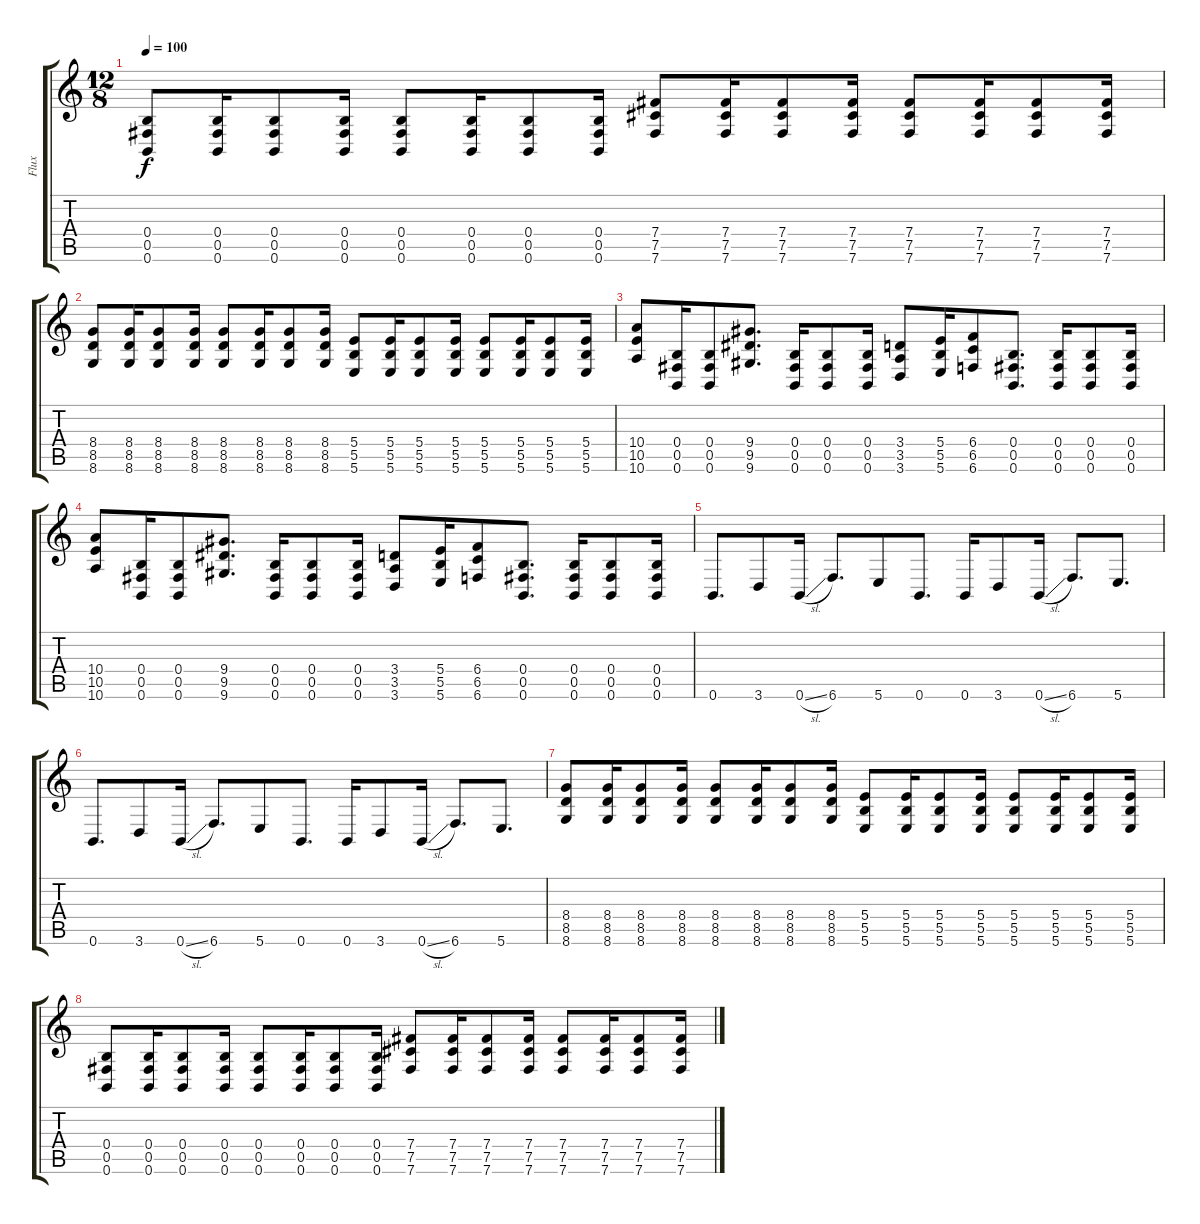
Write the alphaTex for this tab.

\track ("Flux" "Flux") {instrument distortionguitar}
\staff {score tabs}
\tuning (Db4 Ab3 E3 B2 Gb2 B1) {hide}
\ts (12 8)
\tempo 100
\clef g2
\ks c
(0.4 0.5 0.6).8{dy f} (0.4 0.5 0.6).16 (0.4 0.5 0.6).8 (0.4 0.5 0.6).16 (0.4 0.5 0.6).8 (0.4 0.5 0.6).16 (0.4 0.5 0.6).8 (0.4 0.5 0.6).16 (7.4 7.5 7.6).8 (7.4 7.5 7.6).16 (7.4 7.5 7.6).8 (7.4 7.5 7.6).16 (7.4 7.5 7.6).8 (7.4 7.5 7.6).16 (7.4 7.5 7.6).8 (7.4 7.5 7.6).16 |
(8.4 8.5 8.6).8 (8.4 8.5 8.6).16 (8.4 8.5 8.6).8 (8.4 8.5 8.6).16 (8.4 8.5 8.6).8 (8.4 8.5 8.6).16 (8.4 8.5 8.6).8 (8.4 8.5 8.6).16 (5.4 5.5 5.6).8 (5.4 5.5 5.6).16 (5.4 5.5 5.6).8 (5.4 5.5 5.6).16 (5.4 5.5 5.6).8 (5.4 5.5 5.6).16 (5.4 5.5 5.6).8 (5.4 5.5 5.6).16 |
(10.4 10.5 10.6).8 (0.4 0.5 0.6).16 (0.4 0.5 0.6).8 (9.4 9.5 9.6).8{d} (0.4 0.5 0.6).16 (0.4 0.5 0.6).8 (0.4 0.5 0.6).16 (3.4 3.5 3.6).8 (5.4 5.5 5.6).16 (6.4 6.5 6.6).8 (0.4 0.5 0.6).8{d} (0.4 0.5 0.6).16 (0.4 0.5 0.6).8 (0.4 0.5 0.6).16 |
(10.4 10.5 10.6).8 (0.4 0.5 0.6).16 (0.4 0.5 0.6).8 (9.4 9.5 9.6).8{d} (0.4 0.5 0.6).16 (0.4 0.5 0.6).8 (0.4 0.5 0.6).16 (3.4 3.5 3.6).8 (5.4 5.5 5.6).16 (6.4 6.5 6.6).8 (0.4 0.5 0.6).8{d} (0.4 0.5 0.6).16 (0.4 0.5 0.6).8 (0.4 0.5 0.6).16 |
0.6.8{d} 3.6.8 0.6{sl}.16 6.6.8{d} 5.6.8 0.6.8{d} 0.6.16 3.6.8 0.6{sl}.16 6.6.8{d} 5.6.8{d} |
0.6.8{d} 3.6.8 0.6{sl}.16 6.6.8{d} 5.6.8 0.6.8{d} 0.6.16 3.6.8 0.6{sl}.16 6.6.8{d} 5.6.8{d} |
(8.4 8.5 8.6).8 (8.4 8.5 8.6).16 (8.4 8.5 8.6).8 (8.4 8.5 8.6).16 (8.4 8.5 8.6).8 (8.4 8.5 8.6).16 (8.4 8.5 8.6).8 (8.4 8.5 8.6).16 (5.4 5.5 5.6).8 (5.4 5.5 5.6).16 (5.4 5.5 5.6).8 (5.4 5.5 5.6).16 (5.4 5.5 5.6).8 (5.4 5.5 5.6).16 (5.4 5.5 5.6).8 (5.4 5.5 5.6).16 |
(0.4 0.5 0.6).8 (0.4 0.5 0.6).16 (0.4 0.5 0.6).8 (0.4 0.5 0.6).16 (0.4 0.5 0.6).8 (0.4 0.5 0.6).16 (0.4 0.5 0.6).8 (0.4 0.5 0.6).16 (7.4 7.5 7.6).8 (7.4 7.5 7.6).16 (7.4 7.5 7.6).8 (7.4 7.5 7.6).16 (7.4 7.5 7.6).8 (7.4 7.5 7.6).16 (7.4 7.5 7.6).8 (7.4 7.5 7.6).16
